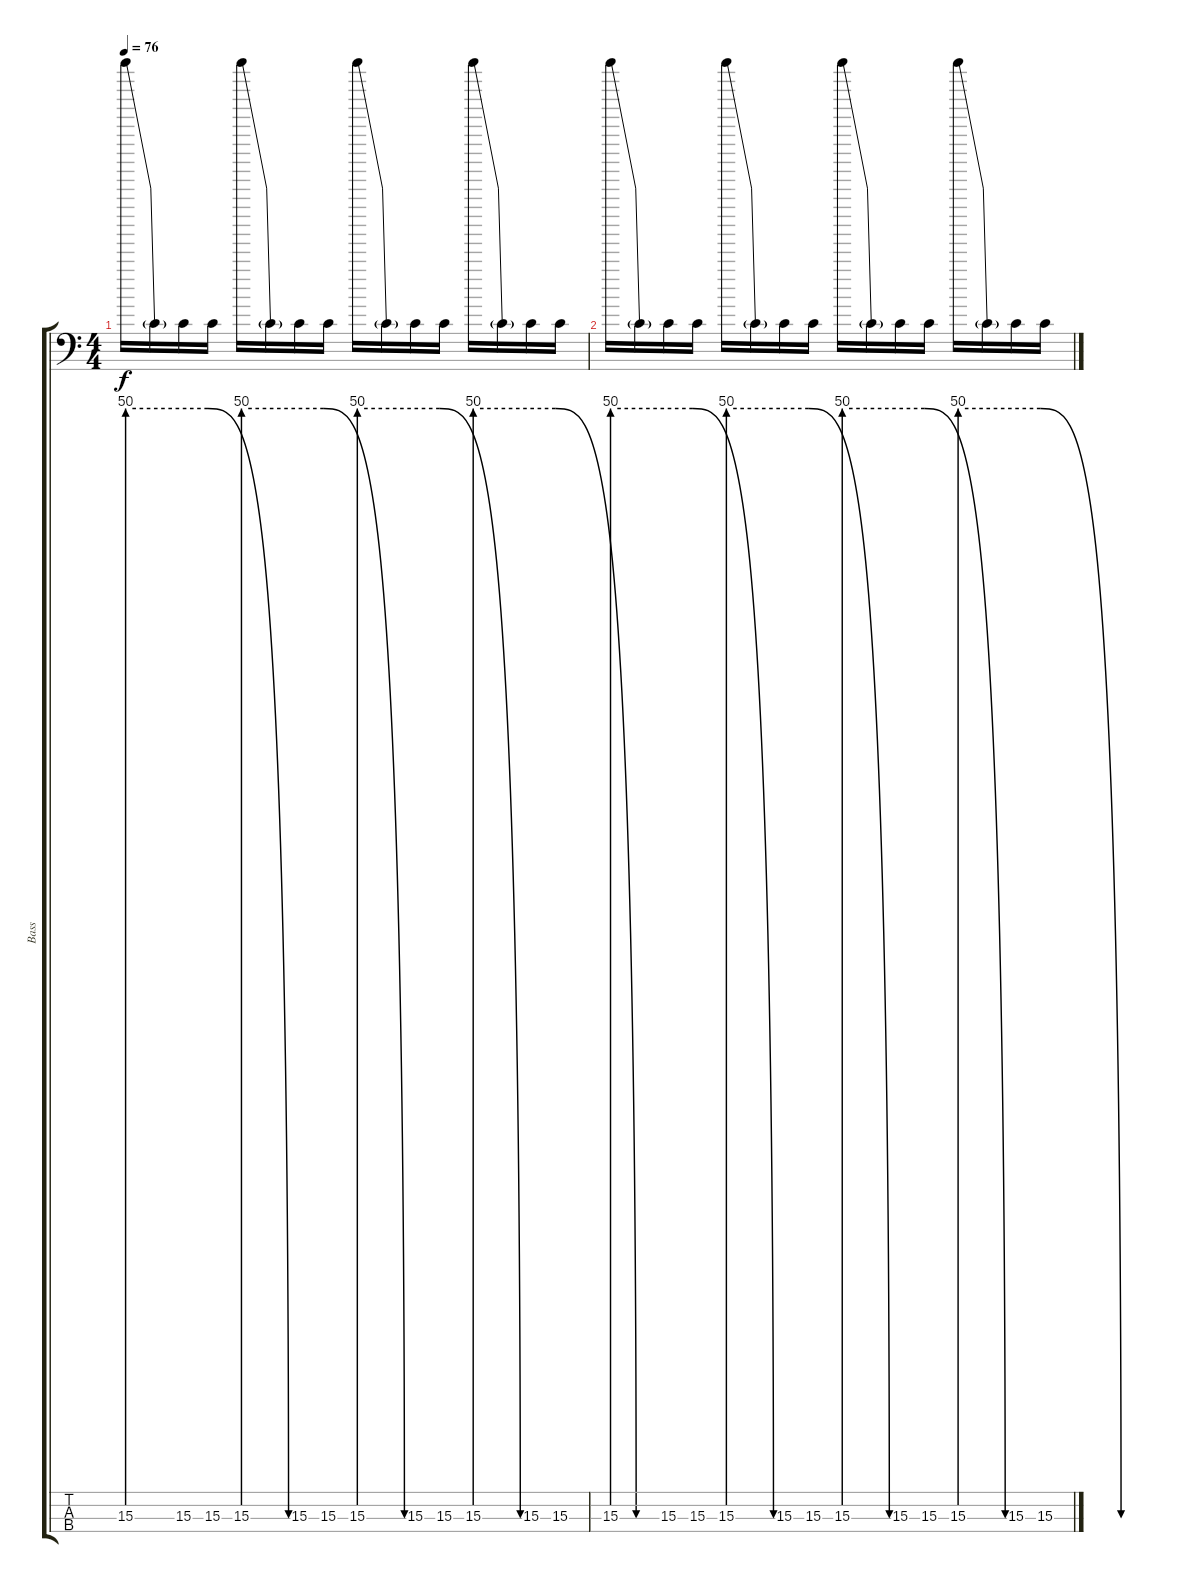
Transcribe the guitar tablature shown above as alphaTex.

\track ("Bass" "Bass") {instrument electricbassfinger}
\staff {score tabs}
\tuning (G2 D2 A1 E1) {hide}
\ts (4 4)
\tempo 76
\clef f4
\ks c
15.3{be (custom 0 200 100 200 200 0 300 0)}.16{dy f} 15.3{t}.16 15.3.16 15.3.16 15.3{be (custom 0 200 100 200 200 0 300 0)}.16 15.3{t}.16 15.3.16 15.3.16 15.3{be (custom 0 200 100 200 200 0 300 0)}.16 15.3{t}.16 15.3.16 15.3.16 15.3{be (custom 0 200 100 200 200 0 300 0)}.16 15.3{t}.16 15.3.16 15.3.16 |
15.3{be (custom 0 200 100 200 200 0 300 0)}.16 15.3{t}.16 15.3.16 15.3.16 15.3{be (custom 0 200 100 200 200 0 300 0)}.16 15.3{t}.16 15.3.16 15.3.16 15.3{be (custom 0 200 100 200 200 0 300 0)}.16 15.3{t}.16 15.3.16 15.3.16 15.3{be (custom 0 200 100 200 200 0 300 0)}.16 15.3{t}.16 15.3.16 15.3.16
